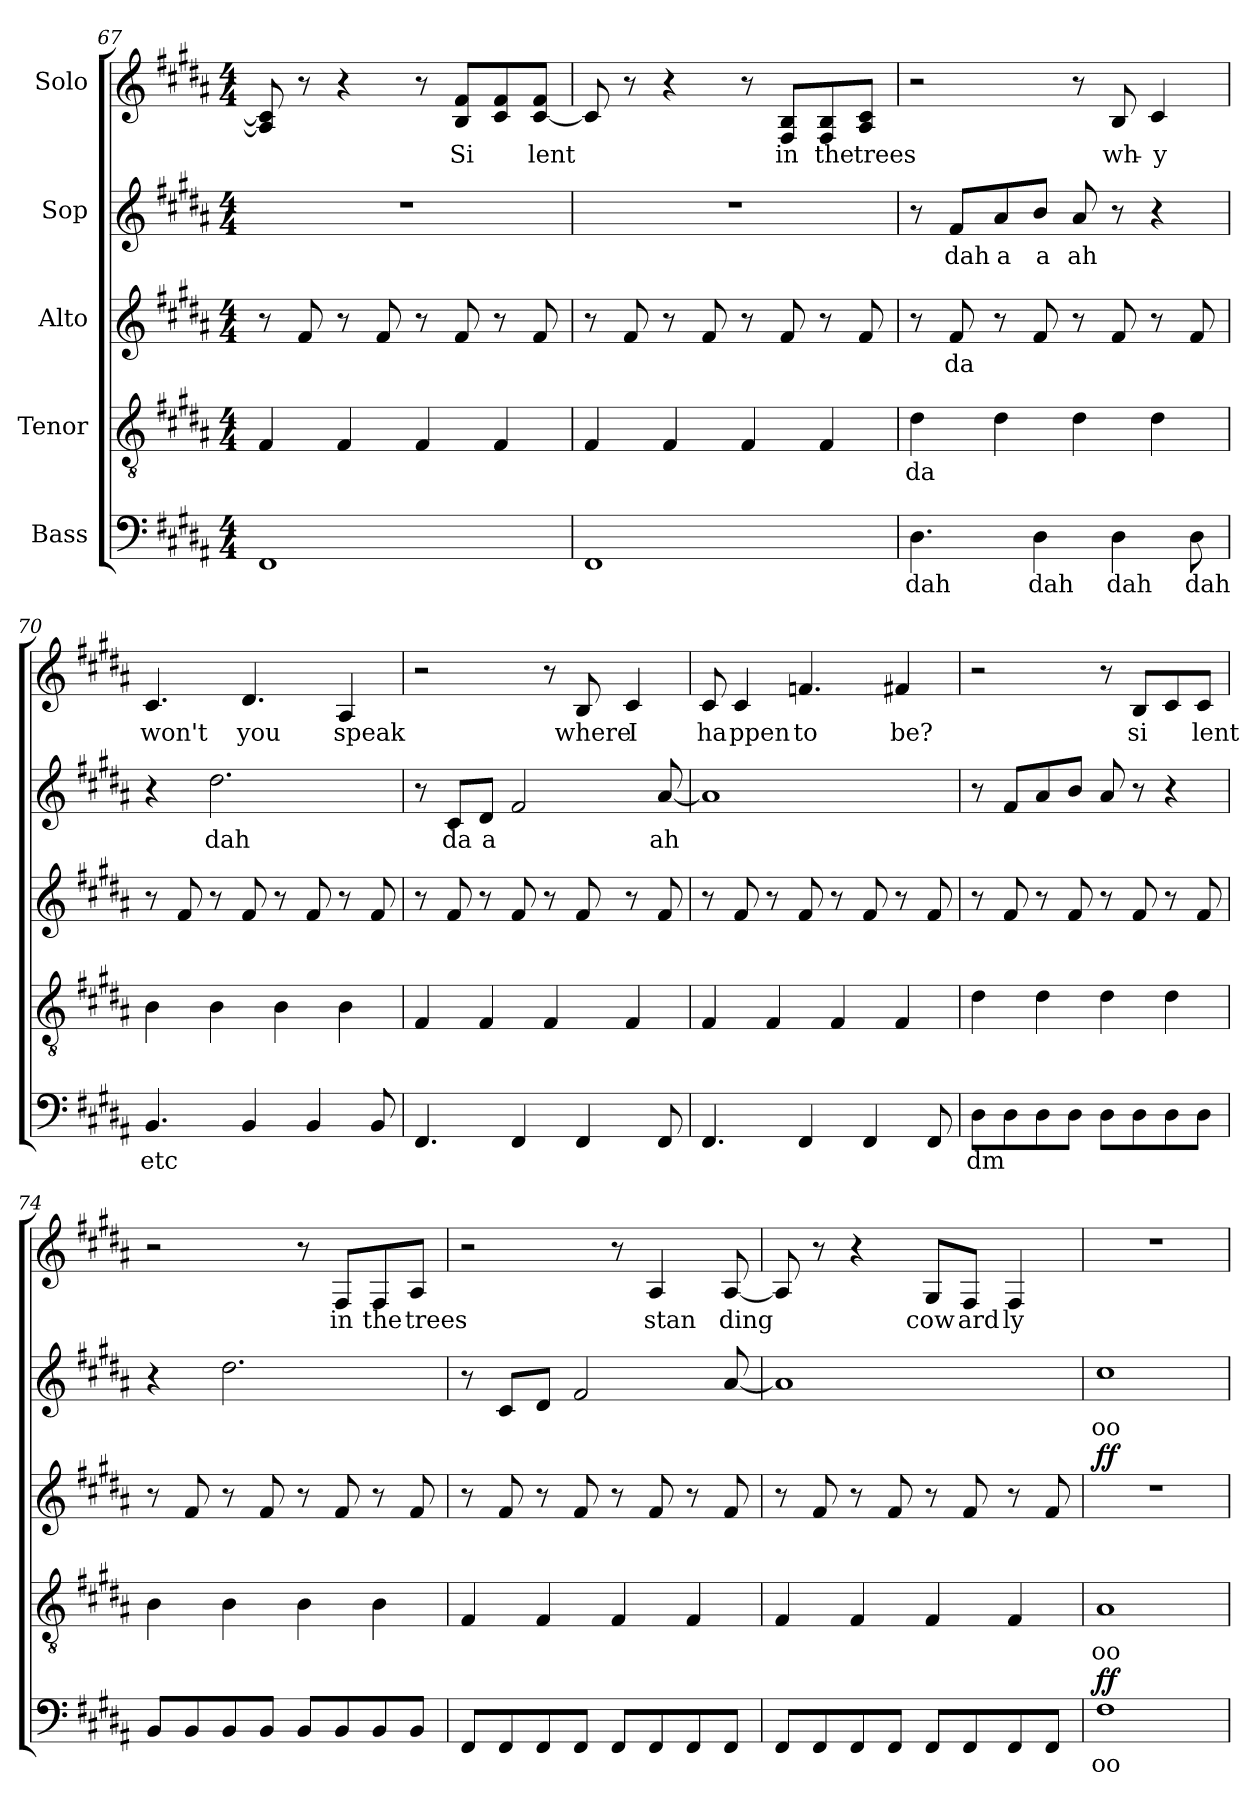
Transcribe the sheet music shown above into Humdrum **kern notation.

**kern	**text	**dynam	**kern	**text	**kern	**text	**dynam	**kern	**text	**kern	**text
*part5	*part5	*part5	*part4	*part4	*part3	*part3	*part3	*part2	*part2	*part1	*part1
*staff5	*staff5	*staff5	*staff4	*staff4	*staff3	*staff3	*staff3	*staff2	*staff2	*staff1	*staff1
*I"Bass	*	*	*I"Tenor	*	*I"Alto	*	*	*I"Sop	*	*I"Solo	*
*clefF4	*	*	*clefGv2	*	*clefG2	*	*	*clefG2	*	*clefG2	*
*k[f#c#g#d#a#]	*	*	*k[f#c#g#d#a#]	*	*k[f#c#g#d#a#]	*	*	*k[f#c#g#d#a#]	*	*k[f#c#g#d#a#]	*
*M4/4	*	*	*M4/4	*	*M4/4	*	*	*M4/4	*	*M4/4	*
=67	=67	=67	=67	=67	=67	=67	=67	=67	=67	=67	=67
1FF#	.	.	4F#/	.	8r	.	.	1r	.	8A#/] 8c#/]	.
.	.	.	.	.	8f#/	.	.	.	.	8r	.
.	.	.	4F#/	.	8r	.	.	.	.	4r	.
.	.	.	.	.	8f#/	.	.	.	.	.	.
.	.	.	4F#/	.	8r	.	.	.	.	8r	.
!	!	!	!	!	!	!	!	!	!	!	!LO:LY:b
.	.	.	.	.	8f#/	.	.	.	.	8B/ 8f#/L	Si
.	.	.	4F#/	.	8r	.	.	.	.	8c#/ 8f#/	.
!	!	!	!	!	!	!	!	!	!	!	!LO:LY:b
.	.	.	.	.	8f#/	.	.	.	.	[8c#/ 8f#/J	lent
!!LO:LB:g=z
=68	=68	=68	=68	=68	=68	=68	=68	=68	=68	=68	=68
1FF#	.	.	4F#/	.	8r	.	.	1r	.	8c#/]	.
.	.	.	.	.	8f#/	.	.	.	.	8r	.
.	.	.	4F#/	.	8r	.	.	.	.	4r	.
.	.	.	.	.	8f#/	.	.	.	.	.	.
.	.	.	4F#/	.	8r	.	.	.	.	8r	.
!	!	!	!	!	!	!	!	!	!	!	!LO:LY:b
.	.	.	.	.	8f#/	.	.	.	.	8F#/ 8B/L	in
!	!	!	!	!	!	!	!	!	!	!	!LO:LY:b
.	.	.	4F#/	.	8r	.	.	.	.	8F#/ 8B/	the
!	!	!	!	!	!	!	!	!	!	!	!LO:LY:b
.	.	.	.	.	8f#/	.	.	.	.	8A#/ 8c#/J	trees
=69	=69	=69	=69	=69	=69	=69	=69	=69	=69	=69	=69
!	!LO:LY:b	!	!	!LO:LY:b	!	!	!	!	!	!	!
4.D#\	dah	.	4d#\	da	8r	.	.	8r	.	2r	.
!	!	!	!	!	!	!LO:LY:b	!	!	!LO:LY:b	!	!
.	.	.	.	.	8f#/	da	.	8f#/L	dah	.	.
!	!	!	!	!	!	!	!	!	!LO:LY:b	!	!
.	.	.	4d#\	.	8r	.	.	8a#/	a	.	.
!	!LO:LY:b	!	!	!	!	!	!	!	!LO:LY:b	!	!
4D#\	dah	.	.	.	8f#/	.	.	8b/J	a	.	.
!	!	!	!	!	!	!	!	!	!LO:LY:b	!	!
.	.	.	4d#\	.	8r	.	.	8a#/	ah	8r	.
!	!LO:LY:b	!	!	!	!	!	!	!	!	!	!LO:LY:b
4D#\	dah	.	.	.	8f#/	.	.	8r	.	8B/	wh-
!	!	!	!	!	!	!	!	!	!	!	!LO:LY:b
.	.	.	4d#\	.	8r	.	.	4r	.	4c#/	-y
!	!LO:LY:b	!	!	!	!	!	!	!	!	!	!
8D#\	dah	.	.	.	8f#/	.	.	.	.	.	.
=70	=70	=70	=70	=70	=70	=70	=70	=70	=70	=70	=70
!	!LO:LY:b	!	!	!	!	!	!	!	!	!	!LO:LY:b
4.BB/	etc	.	4B\	.	8r	.	.	4r	.	4.c#/	won't
.	.	.	.	.	8f#/	.	.	.	.	.	.
!	!	!	!	!	!	!	!	!	!LO:LY:b	!	!
.	.	.	4B\	.	8r	.	.	2.dd#\	dah	.	.
!	!	!	!	!	!	!	!	!	!	!	!LO:LY:b
4BB/	.	.	.	.	8f#/	.	.	.	.	4.d#/	you
.	.	.	4B\	.	8r	.	.	.	.	.	.
4BB/	.	.	.	.	8f#/	.	.	.	.	.	.
!	!	!	!	!	!	!	!	!	!	!	!LO:LY:b
.	.	.	4B\	.	8r	.	.	.	.	4A#/	speak
8BB/	.	.	.	.	8f#/	.	.	.	.	.	.
!!LO:PB:g=z
=71	=71	=71	=71	=71	=71	=71	=71	=71	=71	=71	=71
4.FF#/	.	.	4F#/	.	8r	.	.	8r	.	2r	.
!	!	!	!	!	!	!	!	!	!LO:LY:b	!	!
.	.	.	.	.	8f#/	.	.	8c#/L	da	.	.
!	!	!	!	!	!	!	!	!	!LO:LY:b	!	!
.	.	.	4F#/	.	8r	.	.	8d#/J	a	.	.
4FF#/	.	.	.	.	8f#/	.	.	2f#/	.	.	.
.	.	.	4F#/	.	8r	.	.	.	.	8r	.
!	!	!	!	!	!	!	!	!	!	!	!LO:LY:b
4FF#/	.	.	.	.	8f#/	.	.	.	.	8B/	where
!	!	!	!	!	!	!	!	!	!	!	!LO:LY:b
.	.	.	4F#/	.	8r	.	.	.	.	4c#/	I
!	!	!	!	!	!	!	!	!	!LO:LY:b	!	!
8FF#/	.	.	.	.	8f#/	.	.	[8a#/	ah	.	.
=72	=72	=72	=72	=72	=72	=72	=72	=72	=72	=72	=72
!	!	!	!	!	!	!	!	!	!	!	!LO:LY:b
4.FF#/	.	.	4F#/	.	8r	.	.	1a#]	.	8c#/	ha
!	!	!	!	!	!	!	!	!	!	!	!LO:LY:b
.	.	.	.	.	8f#/	.	.	.	.	4c#/	ppen
.	.	.	4F#/	.	8r	.	.	.	.	.	.
!	!	!	!	!	!	!	!	!	!	!	!LO:LY:b
4FF#/	.	.	.	.	8f#/	.	.	.	.	4.fn/	to
.	.	.	4F#/	.	8r	.	.	.	.	.	.
4FF#/	.	.	.	.	8f#/	.	.	.	.	.	.
!	!	!	!	!	!	!	!	!	!	!	!LO:LY:b
.	.	.	4F#/	.	8r	.	.	.	.	4f#X/	be?
8FF#/	.	.	.	.	8f#/	.	.	.	.	.	.
=73	=73	=73	=73	=73	=73	=73	=73	=73	=73	=73	=73
!	!LO:LY:b	!	!	!	!	!	!	!	!	!	!
8D#\L	dm	.	4d#\	.	8r	.	.	8r	.	2r	.
8D#\	.	.	.	.	8f#/	.	.	8f#/L	.	.	.
8D#\	.	.	4d#\	.	8r	.	.	8a#/	.	.	.
8D#\J	.	.	.	.	8f#/	.	.	8b/J	.	.	.
8D#\L	.	.	4d#\	.	8r	.	.	8a#/	.	8r	.
!	!	!	!	!	!	!	!	!	!	!	!LO:LY:b
8D#\	.	.	.	.	8f#/	.	.	8r	.	8B/L	si
8D#\	.	.	4d#\	.	8r	.	.	4r	.	8c#/	.
!	!	!	!	!	!	!	!	!	!	!	!LO:LY:b
8D#\J	.	.	.	.	8f#/	.	.	.	.	8c#/J	lent
!!LO:LB:g=z
=74	=74	=74	=74	=74	=74	=74	=74	=74	=74	=74	=74
8BB/L	.	.	4B\	.	8r	.	.	4r	.	2r	.
8BB/	.	.	.	.	8f#/	.	.	.	.	.	.
8BB/	.	.	4B\	.	8r	.	.	2.dd#\	.	.	.
8BB/J	.	.	.	.	8f#/	.	.	.	.	.	.
8BB/L	.	.	4B\	.	8r	.	.	.	.	8r	.
!	!	!	!	!	!	!	!	!	!	!	!LO:LY:b
8BB/	.	.	.	.	8f#/	.	.	.	.	8F#/L	in
!	!	!	!	!	!	!	!	!	!	!	!LO:LY:b
8BB/	.	.	4B\	.	8r	.	.	.	.	8F#/	the
!	!	!	!	!	!	!	!	!	!	!	!LO:LY:b
8BB/J	.	.	.	.	8f#/	.	.	.	.	8A#/J	trees
=75	=75	=75	=75	=75	=75	=75	=75	=75	=75	=75	=75
8FF#/L	.	.	4F#/	.	8r	.	.	8r	.	2r	.
8FF#/	.	.	.	.	8f#/	.	.	8c#/L	.	.	.
8FF#/	.	.	4F#/	.	8r	.	.	8d#/J	.	.	.
8FF#/J	.	.	.	.	8f#/	.	.	2f#/	.	.	.
8FF#/L	.	.	4F#/	.	8r	.	.	.	.	8r	.
!	!	!	!	!	!	!	!	!	!	!	!LO:LY:b
8FF#/	.	.	.	.	8f#/	.	.	.	.	4A#/	stan
8FF#/	.	.	4F#/	.	8r	.	.	.	.	.	.
!	!	!	!	!	!	!	!	!	!	!	!LO:LY:b
8FF#/J	.	.	.	.	8f#/	.	.	[8a#/	.	[8A#/	ding
=76	=76	=76	=76	=76	=76	=76	=76	=76	=76	=76	=76
8FF#/L	.	.	4F#/	.	8r	.	.	1a#]	.	8A#/]	.
8FF#/	.	.	.	.	8f#/	.	.	.	.	8r	.
8FF#/	.	.	4F#/	.	8r	.	.	.	.	4r	.
8FF#/J	.	.	.	.	8f#/	.	.	.	.	.	.
!	!	!	!	!	!	!	!	!	!	!	!LO:LY:b
8FF#/L	.	.	4F#/	.	8r	.	.	.	.	8G#/L	cow
!	!	!	!	!	!	!	!	!	!	!	!LO:LY:b
8FF#/	.	.	.	.	8f#/	.	.	.	.	8F#/J	ard
!	!	!	!	!	!	!	!	!	!	!	!LO:LY:b
8FF#/	.	.	4F#/	.	8r	.	.	.	.	4F#/	ly
8FF#/J	.	.	.	.	8f#/	.	.	.	.	.	.
=77	=77	=77	=77	=77	=77	=77	=77	=77	=77	=77	=77
!	!LO:LY:b	!LO:DY:a	!	!LO:LY:b	!	!	!	!	!LO:LY:b	!	!
!	!	!LO:DY:n=1:b	!	!	!	!	!LO:DY:b	!	!	!	!
!	!	!	!	!	!	!	!LO:DY:n=1:a	!	!	!	!
1F#	oo	f f	1A#	oo	1r	.	f f	1cc#	oo	1r	.
=	=	=	=	=	=	=	=	=	=	=	=
*-	*-	*-	*-	*-	*-	*-	*-	*-	*-	*-	*-
